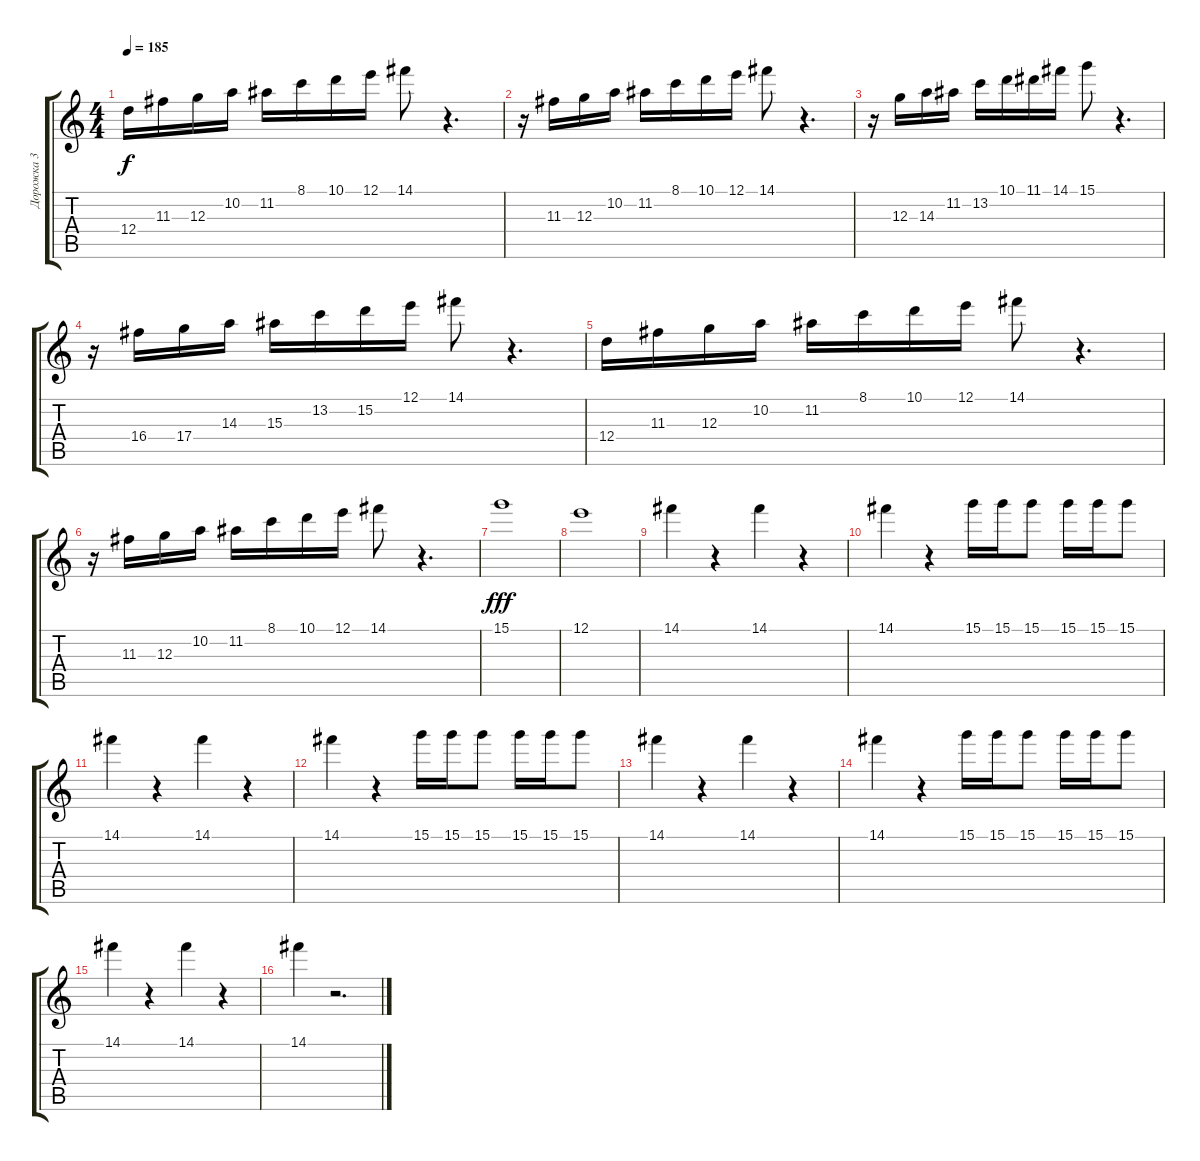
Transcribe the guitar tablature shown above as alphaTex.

\track ("Дорожка 3" "Дорожка 3") {instrument distortionguitar}
\staff {score tabs}
\tuning (E4 B3 G3 D3 A2 E2) {hide}
\ts (4 4)
\tempo 185
\clef g2
\ks c
12.4.16{dy f} 11.3.16 12.3.16 10.2.16 11.2.16 8.1.16 10.1.16 12.1.16 14.1.8 r.4{d} |
r.16 11.3.16 12.3.16 10.2.16 11.2.16 8.1.16 10.1.16 12.1.16 14.1.8 r.4{d} |
r.16 12.3.16 14.3.16 11.2.16 13.2.16 10.1.16 11.1.16 14.1.16 15.1.8 r.4{d} |
r.16 16.4.16 17.4.16 14.3.16 15.3.16 13.2.16 15.2.16 12.1.16 14.1.8 r.4{d} |
12.4.16 11.3.16 12.3.16 10.2.16 11.2.16 8.1.16 10.1.16 12.1.16 14.1.8 r.4{d} |
r.16 11.3.16 12.3.16 10.2.16 11.2.16 8.1.16 10.1.16 12.1.16 14.1.8 r.4{d} |
15.1.1{dy fff} |
12.1.1 |
14.1.4 r.4 14.1.4 r.4 |
14.1.4 r.4 15.1.16 15.1.16 15.1.8 15.1.16 15.1.16 15.1.8 |
14.1.4 r.4 14.1.4 r.4 |
14.1.4 r.4 15.1.16 15.1.16 15.1.8 15.1.16 15.1.16 15.1.8 |
14.1.4 r.4 14.1.4 r.4 |
14.1.4 r.4 15.1.16 15.1.16 15.1.8 15.1.16 15.1.16 15.1.8 |
14.1.4 r.4 14.1.4 r.4 |
14.1.4 r.2{d}
